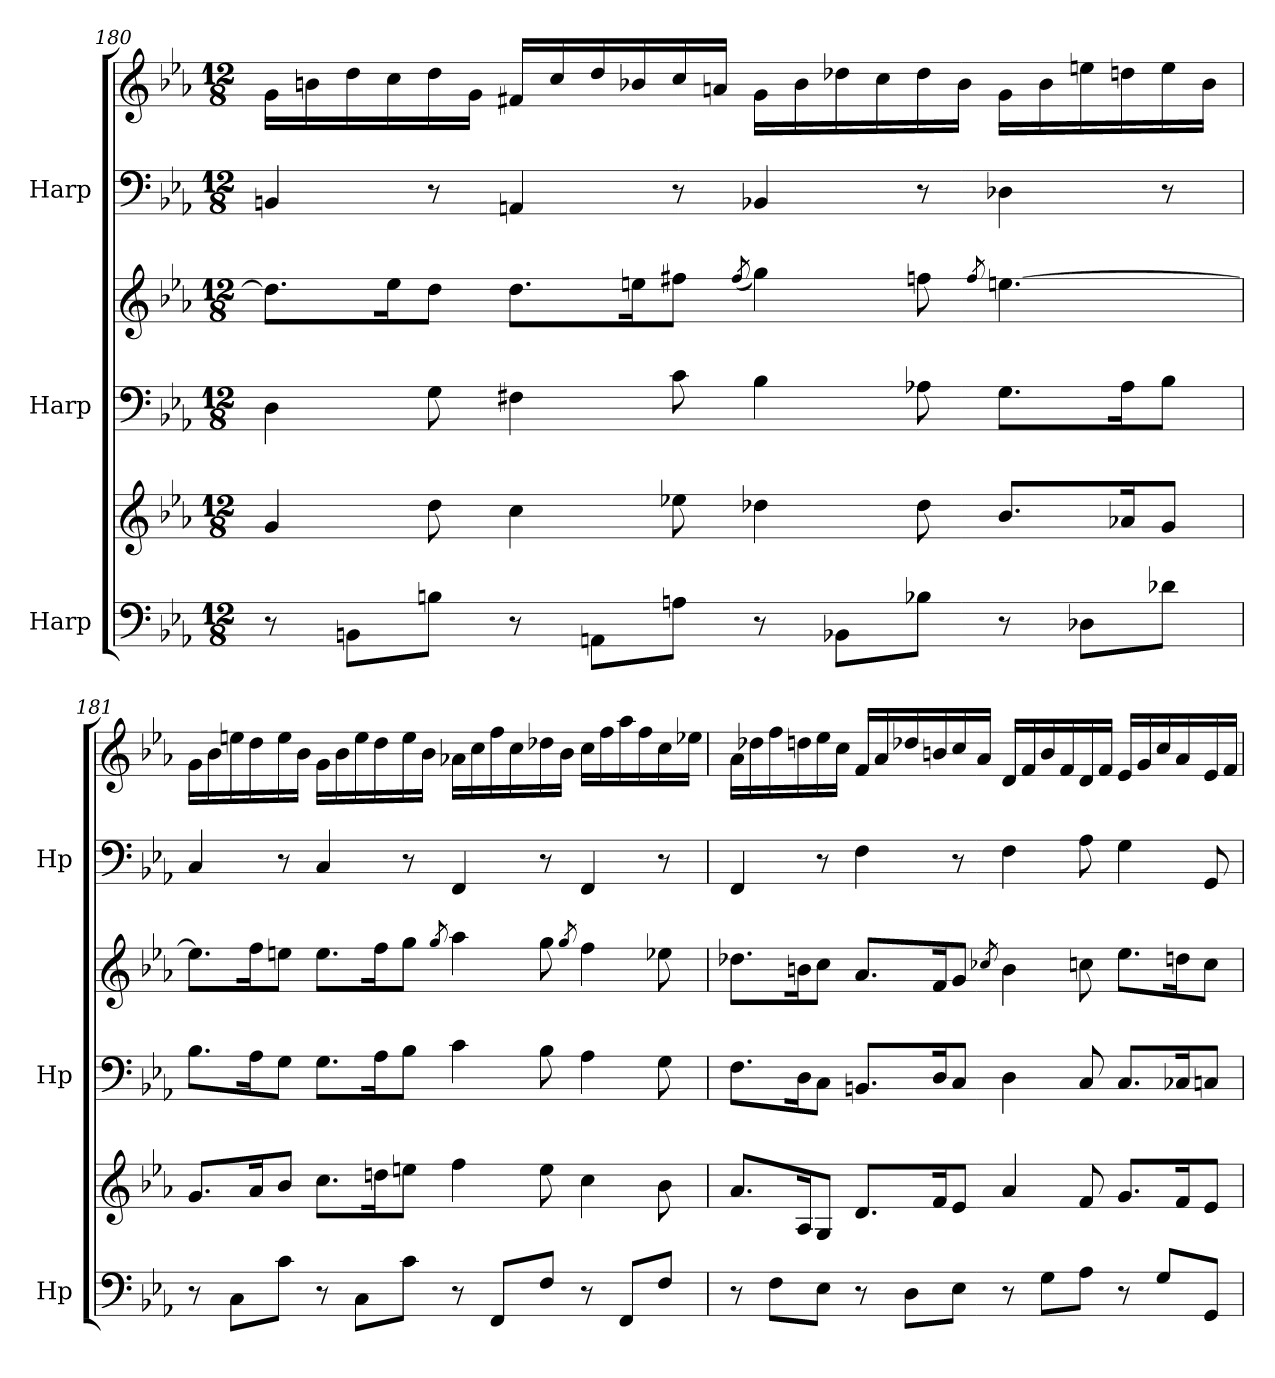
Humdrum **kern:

**kern	**kern	**kern	**kern	**kern	**kern
*part3	*part3	*part2	*part2	*part1	*part1
*staff6	*staff5	*staff4	*staff3	*staff2	*staff1
*I"Harp	*	*I"Harp	*	*I"Harp	*
*I'Hp	*	*I'Hp	*	*I'Hp	*
!!LO:LB:g=z
*clefF4	*clefG2	*clefF4	*clefG2	*clefF4	*clefG2
*k[b-e-a-]	*k[b-e-a-]	*k[b-e-a-]	*k[b-e-a-]	*k[b-e-a-]	*k[b-e-a-]
*M12/8	*M12/8	*M12/8	*M12/8	*M12/8	*M12/8
=180	=180	=180	=180	=180	=180
8r	4g/	4D\	8.dd\L]	4BBn/	16g\LL
.	.	.	.	.	16bn\
8BBn\L	.	.	.	.	16dd\
.	.	.	16ee-\K	.	16cc\
8Bn\J	8dd\	8G\	8dd\J	8r	16dd\
.	.	.	.	.	16g\JJ
8r	4cc\	4F#X\	8.dd\L	4AAn/	16f#X/LL
.	.	.	.	.	16cc/
8AAn\L	.	.	.	.	16dd/
.	.	.	16een\K	.	16b-X/
8An\J	8ee-X\	8c\	8ff#X\J	8r	16cc/
.	.	.	.	.	16an/JJ
.	.	.	(<8qff#/	.	.
8r	4dd-X\	4B-\	4gg\)	4BB-X/	16g\LL
.	.	.	.	.	16b-\
8BB-X\L	.	.	.	.	16dd-X\
.	.	.	.	.	16cc\
8B-X\J	8dd-\	8A-X\	8ffn\	8r	16dd-\
.	.	.	.	.	16b-\JJ
.	.	.	8qff/	.	.
8r	8.b-/L	8.G\L	[4.een\	4D-X\	16g\LL
.	.	.	.	.	16b-\
8D-X\L	.	.	.	.	16een\
.	16a-X/K	16A-\K	.	.	16ddn\
8d-X\J	8g/J	8B-\J	.	8r	16ee\
.	.	.	.	.	16b-\JJ
!!LO:PB:g=z
=181	=181	=181	=181	=181	=181
8r	8.g/L	8.B-\L	8.ee\L]	4C/	16g\LL
.	.	.	.	.	16b-\
8C\L	.	.	.	.	16een\
.	16a-/K	16A-\K	16ff\K	.	16dd\
8c\J	8b-/J	8G\J	8een\J	8r	16ee\
.	.	.	.	.	16b-\JJ
8r	8.cc\L	8.G\L	8.ee\L	4C/	16g\LL
.	.	.	.	.	16b-\
8C\L	.	.	.	.	16ee\
.	16ddn\K	16A-\K	16ff\K	.	16dd\
8c\J	8een\J	8B-\J	8gg\J	8r	16ee\
.	.	.	.	.	16b-\JJ
.	.	.	8qgg/	.	.
8r	4ff\	4c\	4aa-\	4FF/	16a-X\LL
.	.	.	.	.	16cc\
8FF/L	.	.	.	.	16ff\
.	.	.	.	.	16cc\
8F/J	8ee\	8B-\	8gg\	8r	16dd-X\
.	.	.	.	.	16b-\JJ
.	.	.	8qgg/	.	.
8r	4cc\	4A-\	4ff\	4FF/	16cc\LL
.	.	.	.	.	16ff\
8FF/L	.	.	.	.	16aa-\
.	.	.	.	.	16ff\
8F/J	8b-\	8G\	8ee-X\	8r	16cc\
.	.	.	.	.	16ee-X\JJ
!!LO:LB:g=z
=182	=182	=182	=182	=182	=182
8r	8.a-/L	8.F\L	8.dd-X\L	4FF/	16a-\LL
.	.	.	.	.	16dd-X\
8F\L	.	.	.	.	16ff\
.	16A-/K	16D\K	16bn\K	.	16ddn\
8E-\J	8G/J	8C\J	8cc\J	8r	16ee-\
.	.	.	.	.	16cc\JJ
8r	8.d/L	8.BBn/L	8.a-/L	4F\	16f/LL
.	.	.	.	.	16a-/
8D\L	.	.	.	.	16dd-X/
.	16f/K	16D/K	16f/K	.	16bn/
8E-\J	8e-/J	8C/J	8g/J	8r	16cc/
.	.	.	.	.	16a-/JJ
.	.	.	8qcc-X/	.	.
8r	4a-/	4D\	4b\	4F\	16d/LL
.	.	.	.	.	16f/
8G\L	.	.	.	.	16b/
.	.	.	.	.	16f/
8A-\J	8f/	8C/	8ccn\	8A-\	16d/
.	.	.	.	.	16f/JJ
8r	8.g/L	8.C/L	8.ee-\L	4G\	16e-/LL
.	.	.	.	.	16g/
8G/L	.	.	.	.	16cc/
.	16f/K	16C-X/K	16ddn\K	.	16a-/
8GG/J	8e-/J	8Cn/J	8cc\J	8GG/	16e-/
.	.	.	.	.	16f/JJ
=	=	=	=	=	=
*-	*-	*-	*-	*-	*-
